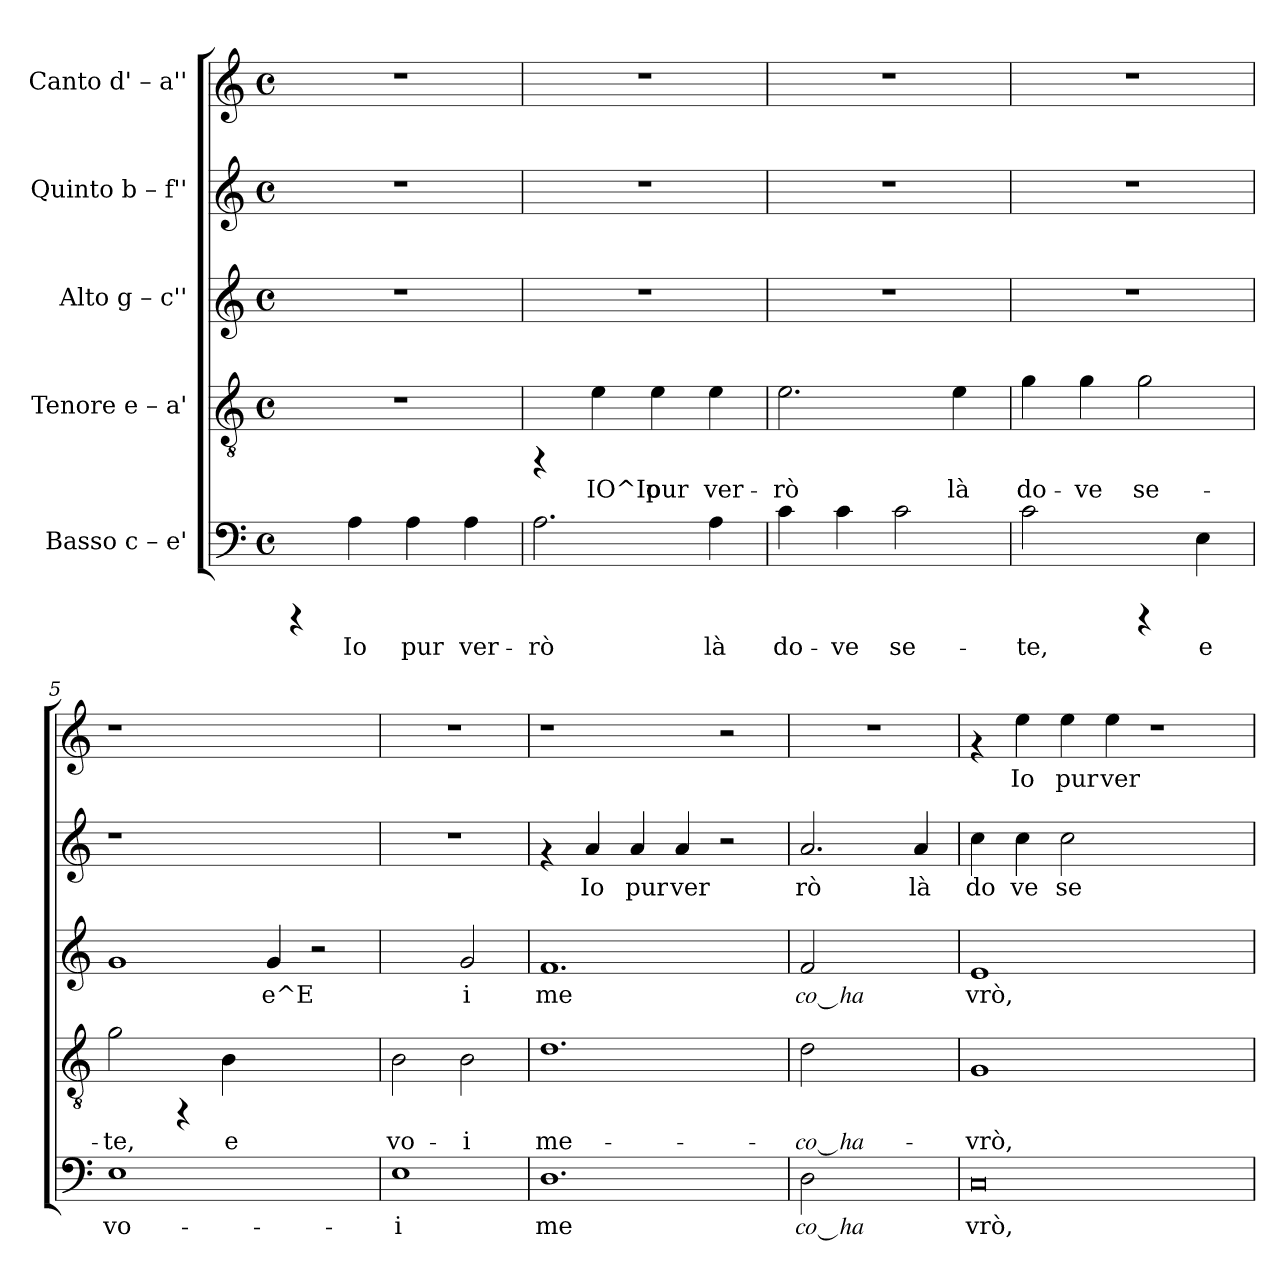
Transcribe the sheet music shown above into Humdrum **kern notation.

**kern	**text	**kern	**text	**kern	**text	**kern	**text	**kern	**text
*part5	*part5	*part4	*part4	*part3	*part3	*part2	*part2	*part1	*part1
*staff5	*staff5	*staff4	*staff4	*staff3	*staff3	*staff2	*staff2	*staff1	*staff1
*I"Basso  c – e'	*	*I"Tenore  e – a'	*	*I"Alto  g – c''	*	*I"Quinto  b – f''	*	*I"Canto  d' – a''	*
!!LO:PB:g=z
*stria5	*	*stria5	*	*stria5	*	*stria5	*	*stria5	*
*clefF4	*	*clefGv2	*	*clefG2	*	*clefG2	*	*clefG2	*
*k[]	*	*k[]	*	*k[]	*	*k[]	*	*k[]	*
*C:	*	*C:	*	*C:	*	*C:	*	*C:	*
*M4/4	*	*M4/4	*	*M4/4	*	*M4/4	*	*M4/4	*
*met(c)	*	*met(c)	*	*met(c)	*	*met(c)	*	*met(c)	*
=1	=1	=1	=1	=1	=1	=1	=1	=1	=1
4rCCC	.	1r	.	1r	.	1r	.	1r	.
!	!LO:LY:b:cj	!	!	!	!	!	!	!	!
4A\	Io	.	.	.	.	.	.	.	.
!	!LO:LY:b:cj	!	!	!	!	!	!	!	!
4A\	pur	.	.	.	.	.	.	.	.
!	!LO:LY:b:cj	!	!	!	!	!	!	!	!
4A\	ver-	.	.	.	.	.	.	.	.
=2	=2	=2	=2	=2	=2	=2	=2	=2	=2
!	!LO:LY:b:cj	!	!	!	!	!	!	!	!
2.A\	-rò	4rFF	.	1r	.	1r	.	1r	.
!	!	!	!LO:LY:b:rj	!	!	!	!	!	!
.	.	4e\	IO^Io	.	.	.	.	.	.
!	!	!	!LO:LY:b:rj	!	!	!	!	!	!
.	.	4e\	pur	.	.	.	.	.	.
!	!LO:LY:b:cj	!	!LO:LY:b:rj	!	!	!	!	!	!
4A\	là	4e\	ver-	.	.	.	.	.	.
=3	=3	=3	=3	=3	=3	=3	=3	=3	=3
!	!LO:LY:b:cj	!	!LO:LY:b:rj	!	!	!	!	!	!
4c\	do-	2.e\	-rò	1r	.	1r	.	1r	.
!	!LO:LY:b:cj	!	!	!	!	!	!	!	!
4c\	-ve	.	.	.	.	.	.	.	.
!	!LO:LY:b:cj	!	!	!	!	!	!	!	!
2c\	se-	.	.	.	.	.	.	.	.
!	!	!	!LO:LY:b:rj	!	!	!	!	!	!
.	.	4e\	là	.	.	.	.	.	.
=4	=4	=4	=4	=4	=4	=4	=4	=4	=4
!	!LO:LY:b:cj	!	!LO:LY:b:rj	!	!	!	!	!	!
2c\	-te,	4g\	do-	1r	.	1r	.	1r	.
!	!	!	!LO:LY:b:rj	!	!	!	!	!	!
.	.	4g\	-ve	.	.	.	.	.	.
!	!	!	!LO:LY:b:rj	!	!	!	!	!	!
4rCCC	.	2g\	se-	.	.	.	.	.	.
!	!LO:LY:b:cj	!	!	!	!	!	!	!	!
4E\	e	.	.	.	.	.	.	.	.
=5	=5	=5	=5	=5	=5	=5	=5	=5	=5
!	!LO:LY:b:cj	!	!LO:LY:b:rj	!	!	!	!	!	!
1E	vo-	2g\	-te,	1g	.	1r	.	1r	.
.	.	4rFF	.	.	.	.	.	.	.
!	!	!	!LO:LY:b:rj	!	!	!	!	!	!
.	.	4B\	e	.	.	.	.	.	.
!	!	!	!	!	!LO:LY:b:cj	!	!	!	!
2.ryy	.	2.ryy	.	4g/	e^E	2.ryy	.	2.ryy	.
.	.	.	.	2r	.	.	.	.	.
=6	=6	=6	=6	=6	=6	=6	=6	=6	=6
!	!LO:LY:b:cj	!	!LO:LY:b:rj	!	!	!	!	!	!
1E	-i	2B\	vo-	2ryy	.	1r	.	1r	.
!	!	!	!LO:LY:b:rj	!	!LO:LY:b:cj	!	!	!	!
.	.	2B\	-i	2g/	i	.	.	.	.
!!LO:LB:g=z
=7	=7	=7	=7	=7	=7	=7	=7	=7	=7
!	!LO:LY:b:cj	!	!LO:LY:b:rj	!	!LO:LY:b:cj	!	!	!	!
1.D	me	1.d	me-	1.f	me	4rf	.	1r	.
!	!	!	!	!	!	!	!LO:LY:b:cj	!	!
.	.	.	.	.	.	4a/	Io	.	.
!	!	!	!	!	!	!	!LO:LY:b:cj	!	!
.	.	.	.	.	.	4a/	pur	.	.
!	!	!	!	!	!	!	!LO:LY:b:cj	!	!
.	.	.	.	.	.	4a/	ver	.	.
.	.	.	.	.	.	2r	.	2r	.
=8	=8	=8	=8	=8	=8	=8	=8	=8	=8
!	!LO:LY:b:cj	!	!LO:LY:b:rj	!	!LO:LY:b:cj	!	!LO:LY:b:cj	!	!
2D\	co‿ha	2d\	-co‿ha-	2f/	co‿ha	2.a/	rò	1r	.
2ryy	.	2ryy	.	2ryy	.	.	.	.	.
!	!	!	!	!	!	!	!LO:LY:b:cj	!	!
.	.	.	.	.	.	4a/	là	.	.
=9	=9	=9	=9	=9	=9	=9	=9	=9	=9
!	!LO:LY:b:cj	!	!LO:LY:b:rj	!	!LO:LY:b:cj	!	!LO:LY:b:cj	!	!
0C	vrò,	1G	-vrò,	1e	vrò,	4cc\	do	4rf	.
!	!	!	!	!	!	!	!LO:LY:b:cj	!	!LO:LY:b:cj
.	.	.	.	.	.	4cc\	ve	4ee\	Io
!	!	!	!	!	!	!	!LO:LY:b:cj	!	!LO:LY:b:cj
.	.	.	.	.	.	2cc\	se	4ee\	pur
!	!	!	!	!	!	!	!	!	!LO:LY:b:cj
.	.	.	.	.	.	.	.	4ee\	ver
.	.	1ryy	.	1ryy	.	1ryy	.	1r	.
=	=	=	=	=	=	=	=	=	=
*-	*-	*-	*-	*-	*-	*-	*-	*-	*-
